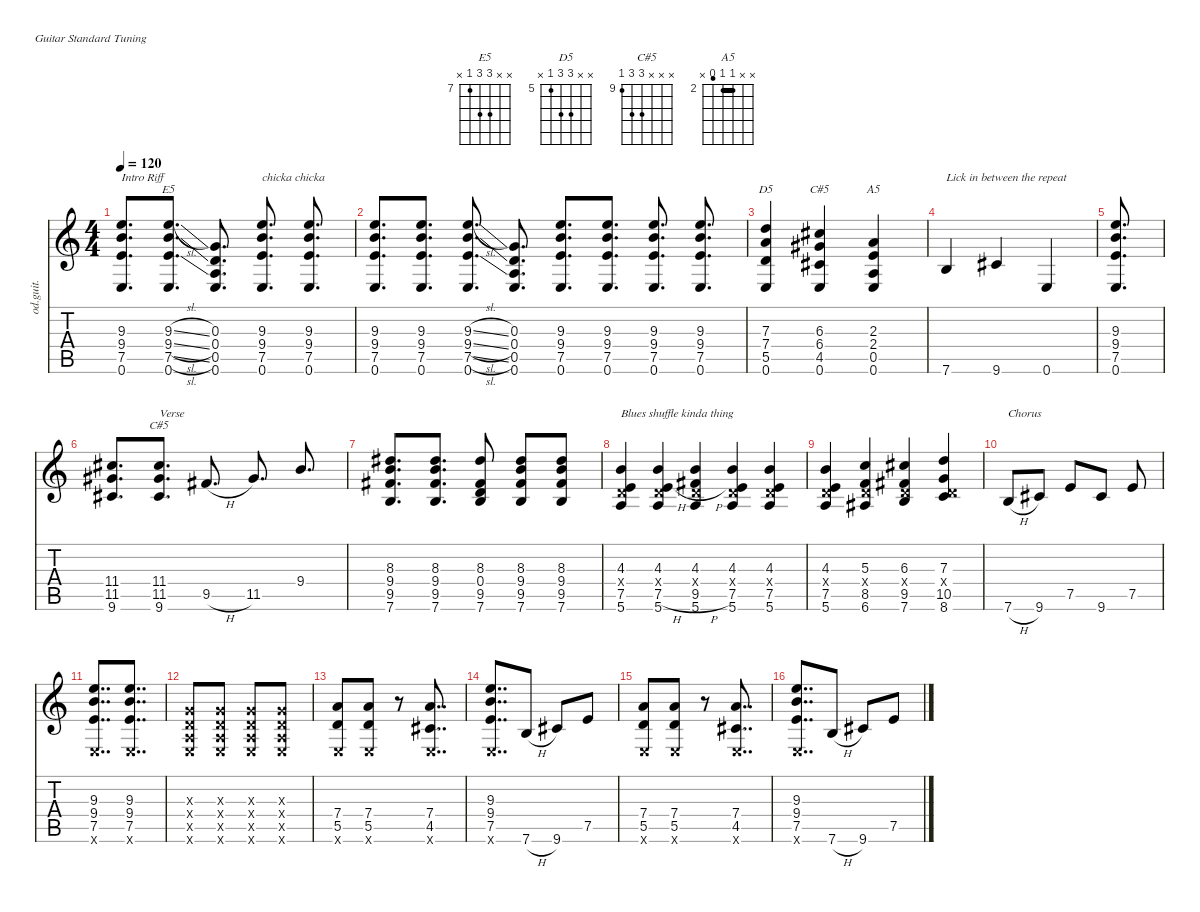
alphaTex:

\defaultSystemsLayout 4
\hideDynamics
\bracketExtendMode nobrackets
\otherSystemsTrackNameOrientation horizontal
\track ("Overdriven Guitar" "od.guit.") {instrument overdrivenguitar}
\staff {score tabs}
\tuning (E4 B3 G3 D3 A2 E2)
\chord ("E5" x x 9 9 7 x) {firstfret 7 showfingering false}
\chord ("D5" x x 7 7 5 x) {firstfret 5 showfingering false}
\chord ("C#5" x x 6 6 4 x) {firstfret 4 showfingering false}
\chord ("A5" x x 2 2 1 x) {firstfret 2 showfingering false barre 2}
\chord ("C#5" x x x 11 11 9) {firstfret 9 showfingering false}
\ts (4 4)
\tempo 120
\clef g2
\ks c
(7.5 9.4 9.3 0.6).8{d txt "Intro Riff" dy mf instrument overdrivenguitar beam Up} (7.5{sl} 9.4{sl} 9.3{sl} 0.6).8{d ch "E5" beam Up} (0.5 0.4 0.3 0.6).8{d beam Up} (7.5 9.4 9.3 0.6).8{d txt "chicka chicka" beam Up} (7.5 9.4 9.3 0.6).8{d beam Up} |
(7.5 9.4 9.3 0.6).8{d beam Up} (7.5 9.4 9.3 0.6).8{d beam Up} (7.5{sl} 9.4{sl} 9.3{sl} 0.6).8{d beam Up} (0.5 0.4 0.3 0.6).8{d beam Up} (7.5 9.4 9.3 0.6).8{d beam Up} (7.5 9.4 9.3 0.6).8{d beam Up} (7.5 9.4 9.3 0.6).8{d beam Up} (7.5 9.4 9.3 0.6).8{d beam Up} |
(5.5 7.4 7.3 0.6).4{ch "D5" beam Up} (4.5{acc #} 6.4{acc #} 6.3{acc #} 0.6).4{ch "C#5" beam Up} (0.5 2.4 2.3 0.6).4{ch "A5" beam Up} |
7.6.4{txt "Lick in between the repeat" beam Up} 9.6{acc #}.4{beam Up} 0.6.4{beam Up} |
(7.5 9.4 9.3 0.6).8{d beam Up} |
(9.6{acc #} 11.5{acc #} 11.4{acc #}).8{d beam Up} (9.6{acc #} 11.5{acc #} 11.4{acc #}).8{d ch "C#5" txt "Verse" beam Up} 9.5{h acc #}.8{d beam Up} 11.5{acc #}.8{d beam Up} 9.4.8{d beam Up} |
(7.6 9.5{acc #} 9.4 8.3{acc #}).8{d beam Up} (7.6 9.5{acc #} 9.4 8.3{acc #}).8{d beam Up} (7.6 9.5{acc #} 0.4 8.3{acc #}).8{beam Up} (7.6 9.5{acc #} 9.4 8.3{acc #}).8{beam Up} (7.6 9.5{acc #} 9.4 8.3{acc #}).8{beam Up} |
(5.6 7.5 4.3 0.4{x}).4{txt "Blues shuffle kinda thing" beam Up} (5.6 7.5{h} 4.3 0.4{x}).4{beam Up} (5.6 9.5{h acc #} 4.3 0.4{x}).4{beam Up} (5.6 7.5 4.3 0.4{x}).4{beam Up} (5.6 7.5 4.3 0.4{x}).4{beam Up} |
(5.6 7.5 4.3 0.4{x}).4{beam Up} (6.6{acc #} 8.5 5.3 0.4{x}).4{beam Up} (7.6 9.5{acc #} 6.3{acc #} 0.4{x}).4{beam Up} (8.6 10.5 7.3 0.4{x}).4{beam Up} |
7.6{h}.8{txt "Chorus" beam Up} 9.6{acc #}.8{beam Up} 7.5.8{beam Up} 9.6{acc #}.8{beam Up} 7.5.8{beam Up} |
(7.5 9.4 9.3 0.6{x}).8{dd beam Up} (7.5 9.4 9.3 0.6{x}).8{dd beam Up} |
(0.6{x} 0.5{x} 0.4{x} 0.3{x}).8{beam Up} (0.6{x} 0.5{x} 0.4{x} 0.3{x}).8{beam Up} (0.6{x} 0.5{x} 0.4{x} 0.3{x}).8{beam Up} (0.6{x} 0.5{x} 0.4{x} 0.3{x}).8{beam Up} |
(0.6{x} 5.5 7.4).8{beam Up} (0.6{x} 5.5 7.4).8{beam Up} r.8{beam Up} (0.6{x} 4.5{acc #} 7.4).8{dd beam Up} |
(7.5 9.4 9.3 0.6{x}).8{dd beam Up} 7.6{h}.8{beam Up} 9.6{acc #}.8{beam Up} 7.5.8{beam Up} |
(0.6{x} 5.5 7.4).8{beam Up} (0.6{x} 5.5 7.4).8{beam Up} r.8{beam Up} (0.6{x} 4.5{acc #} 7.4).8{dd beam Up} |
(7.5 9.4 9.3 0.6{x}).8{dd beam Up} 7.6{h}.8{beam Up} 9.6{acc #}.8{beam Up} 7.5.8{beam Up}
